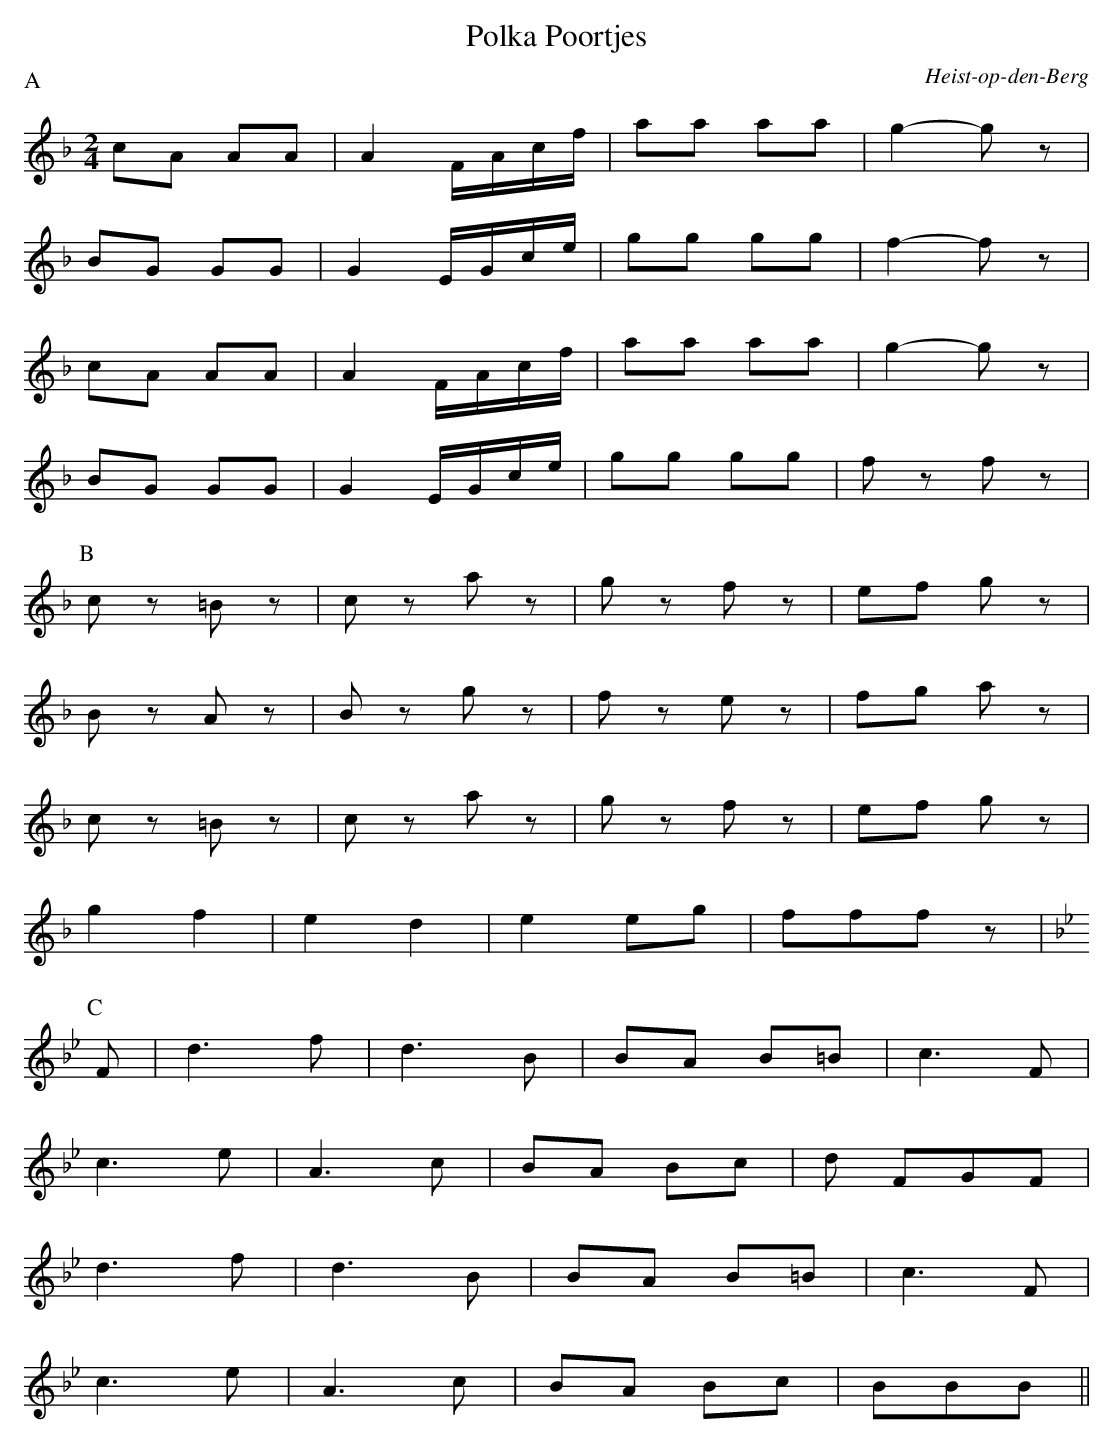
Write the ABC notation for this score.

X:1
T:Polka Poortjes
O:Heist-op-den-Berg
O:Vlaanderen
M:2/4
L:1/8
P:ABAC ABAC ABAC ABAC
P:A
K:F
cA AA | A2 F/A/c/f/ | aa aa | g2-g z |
BG GG | G2 E/G/c/e/ | gg gg | f2-f z |
cA AA | A2 F/A/c/f/ | aa aa | g2-g z |
BG GG | G2 E/G/c/e/ | gg gg | f z f z |
P:B
c z =B z | c z a z | g z f z | ef g z |
B z A z | B z g z | f z e z | fg a z |
c z =B z | c z a z | g z f z | ef g z |
g2 f2 | e2 d2 | e2 eg | fff z |
P:C
K:Bb
F | d3 f | d3 B | BA B=B | c3 F |
c3 e | A3 c | BA Bc | d FGF |
d3 f | d3 B | BA B=B | c3 F |
c3 e | A3 c | BA Bc | BBB ||
